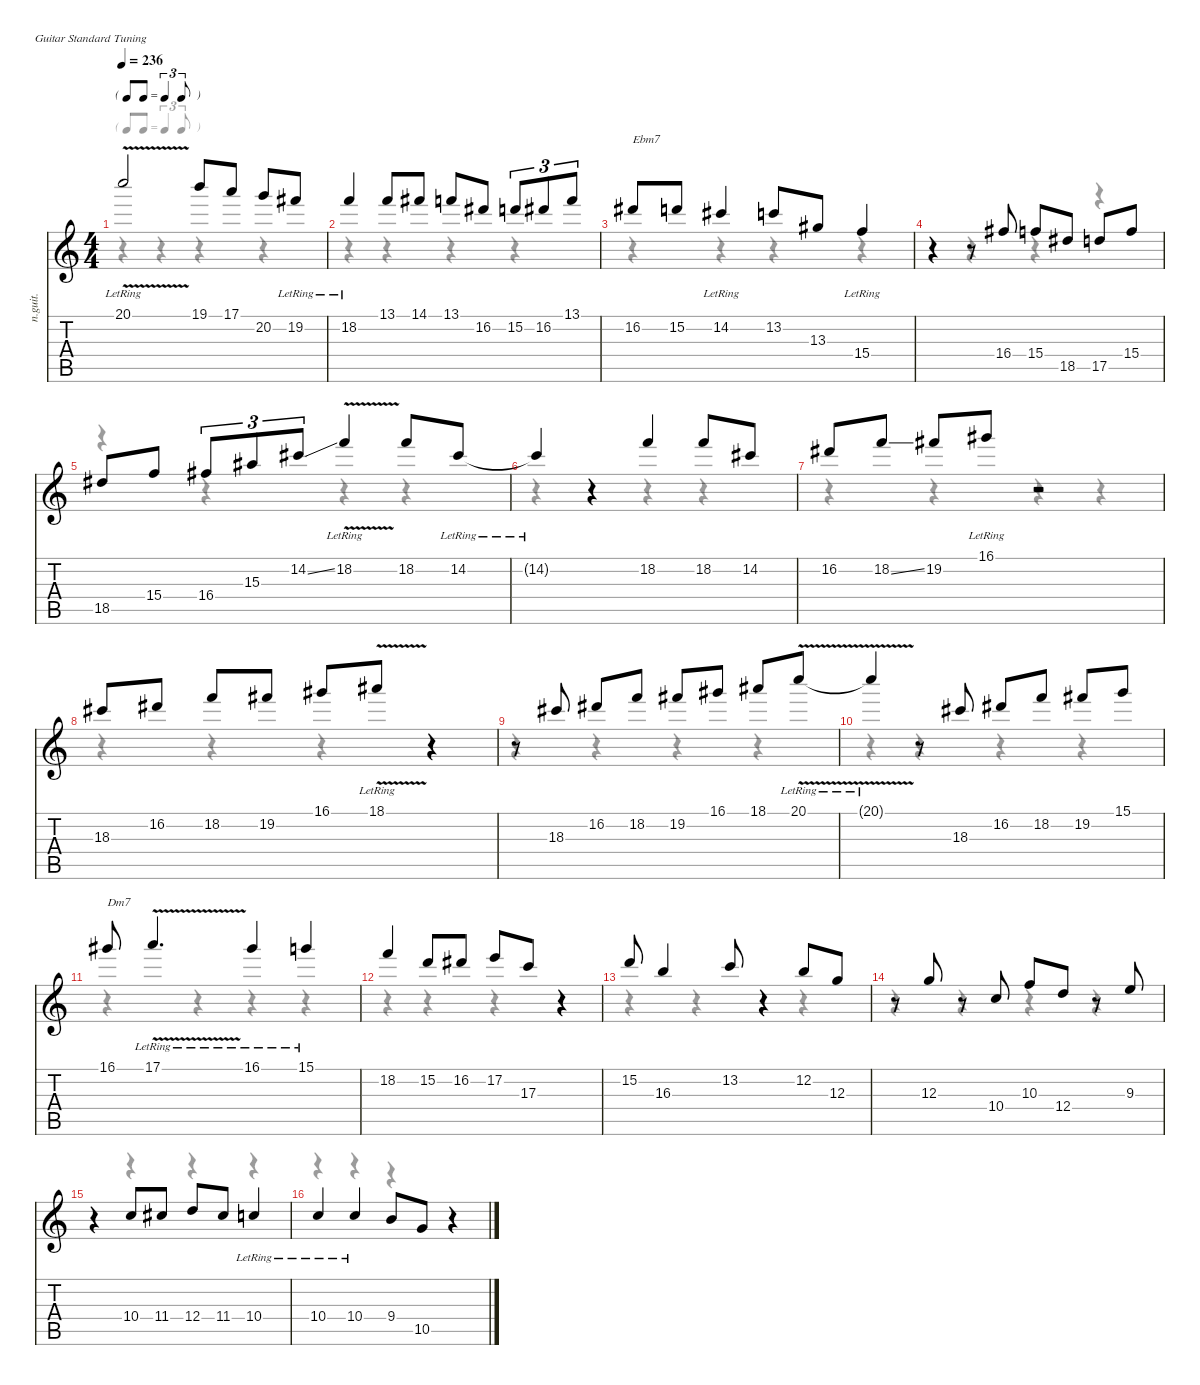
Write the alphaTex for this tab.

\defaultSystemsLayout 4
\hideDynamics
\bracketExtendMode nobrackets
\otherSystemsTrackNameOrientation horizontal
\track ("SOLO Carlton" "n.guit.") {instrument acousticguitarnylon}
\staff {score tabs}
\tuning (E4 B3 G3 D3 A2 E2)
\voice
\ts (4 4)
\tf triplet8th
\tempo 236
\clef g2
\ks c
20.1{v lr}.2{dy ff beam Up} 19.1.8{beam Up} 17.1.8{beam Up} 20.2.8{beam Up} 19.2{lr acc #}.8{beam Up} |
18.2{lr}.4{beam Up} 13.1.8{beam Up} 14.1{acc #}.8{beam Up} 13.1.8{beam Up} 16.2{acc #}.8{beam Up} 15.2.8{tu (3 2) beam Up} 16.2{acc #}.8{tu (3 2) beam Up} 13.1.8{tu (3 2) beam Up} |
16.2{acc #}.8{txt "Ebm7" beam Up} 15.2.8{beam Up} 14.2{lr acc #}.4{beam Up} 13.2.8{beam Up} 13.3{acc #}.8{beam Up} 15.4{lr}.4{beam Up} |
r.4{beam Up} r.8{beam Up} 16.4{acc #}.8{beam Up} 15.4.8{beam Up} 18.5{acc #}.8{beam Up} 17.5.8{beam Up} 15.4.8{beam Up} |
18.5{acc #}.8{beam Up} 15.4.8{beam Up} 16.4{acc #}.8{tu (3 2) beam Up} 15.3{acc #}.8{tu (3 2) beam Up} 14.2{ss acc #}.8{tu (3 2) beam Up} 18.2{v lr}.4{beam Up} 18.2.8{beam Up} 14.2{lr acc #}.8{beam Up} |
14.2{lr t acc #}.4{dy f beam Up} r.4{beam Up} 18.2.4{dy ff beam Up} 18.2.8{beam Up} 14.2{acc #}.8{beam Up} |
16.2{acc #}.8{beam Up} 18.2{ss}.8{beam Up} 19.2{acc #}.8{beam Up} 16.1{lr acc #}.8{beam Up} r.2{beam Up} |
18.3{acc #}.8{beam Up} 16.2{acc #}.8{beam Up} 18.2.8{beam Up} 19.2{acc #}.8{beam Up} 16.1{acc #}.8{beam Up} 18.1{v lr acc #}.8{beam Up} r.4{beam Up} |
r.8{beam Up} 18.3{acc #}.8{beam Up} 16.2{acc #}.8{beam Up} 18.2.8{beam Up} 19.2{acc #}.8{beam Up} 16.1{acc #}.8{beam Up} 18.1{acc #}.8{beam Up} 20.1{v lr}.8{beam Up} |
20.1{v lr t}.4{dy f beam Up} r.8{beam Up} 18.3{acc #}.8{dy ff beam Up} 16.2{acc #}.8{beam Up} 18.2.8{beam Up} 19.2{acc #}.8{beam Up} 15.1.8{beam Up} |
16.1{acc #}.8{txt "Dm7" beam Up} 17.1{v lr}.4{d beam Up} 16.1{lr acc #}.4{beam Up} 15.1{lr}.4{beam Up} |
18.2.4{beam Up} 15.2.8{beam Up} 16.2{acc #}.8{beam Up} 17.2.8{beam Up} 17.3.8{beam Up} r.4{beam Up} |
15.2.8{beam Up} 16.3.4{beam Up} 13.2.8{beam Up} r.4{beam Up} 12.2.8{beam Up} 12.3.8{beam Up} |
r.8{beam Up} 12.3.8{beam Up} r.8{beam Up} 10.4.8{beam Up} 10.3.8{beam Up} 12.4.8{beam Up} r.8{beam Up} 9.3.8{beam Up} |
r.4{beam Up} 10.4.8{beam Up} 11.4{acc #}.8{beam Up} 12.4.8{beam Up} 11.4{acc #}.8{beam Up} 10.4{lr}.4{beam Up} |
10.4{lr}.4{beam Up} 10.4{lr}.4{beam Up} 9.4.8{beam Up} 10.5.8{beam Up} r.4{beam Up}
\voice
\clef g2
\ottava regular
\simile none
\ks c
r.4{dy mf beam Down} r.4{beam Down} r.4{beam Down} r.4{beam Down} |
r.4{beam Down} r.4{beam Down} r.4{beam Down} r.4{beam Down} |
r.4{beam Down} r.4{beam Down} r.4{beam Down} r.4{beam Down} |
r.4{beam Down} r.4{beam Down} r.4{beam Down} r.4{beam Down} |
r.4{beam Down} r.4{beam Down} r.4{beam Down} r.4{beam Down} |
r.4{beam Down} r.4{beam Down} r.4{beam Down} r.4{beam Down} |
r.4{beam Down} r.4{beam Down} r.4{beam Down} r.4{beam Down} |
r.4{beam Down} r.4{beam Down} r.4{beam Down} r.4{beam Down} |
r.4{beam Down} r.4{beam Down} r.4{beam Down} r.4{beam Down} |
r.4{beam Down} r.4{beam Down} r.4{beam Down} r.4{beam Down} |
r.4{beam Down} r.4{beam Down} r.4{beam Down} r.4{beam Down} |
r.4{beam Down} r.4{beam Down} r.4{beam Down} r.4{beam Down} |
r.4{beam Down} r.4{beam Down} r.4{beam Down} r.4{beam Down} |
r.4{beam Down} r.4{beam Down} r.4{beam Down} r.4{beam Down} |
r.4{beam Down} r.4{beam Down} r.4{beam Down} r.4{beam Down} |
r.4{beam Down} r.4{beam Down} r.4{beam Down} r.4{beam Down}
